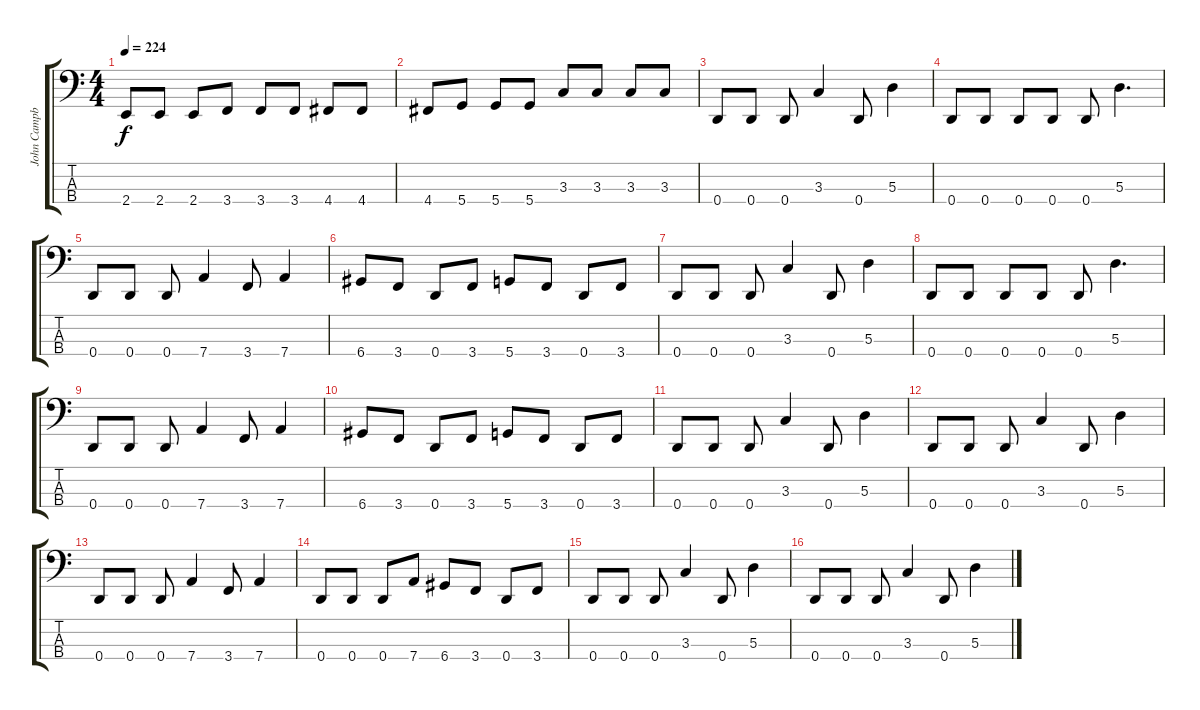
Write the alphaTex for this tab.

\track ("John Campbell - Bass Guitar" "John Campb") {instrument electricbasspick}
\staff {score tabs}
\tuning (G2 D2 A1 D1) {hide}
\ts (4 4)
\tempo 224
\clef f4
\ks c
2.4.8{dy f} 2.4.8 2.4.8 3.4.8 3.4.8 3.4.8 4.4.8 4.4.8 |
4.4.8 5.4.8 5.4.8 5.4.8 3.3.8 3.3.8 3.3.8 3.3.8 |
0.4.8 0.4.8 0.4.8 3.3.4 0.4.8 5.3.4 |
0.4.8 0.4.8 0.4.8 0.4.8 0.4.8 5.3.4{d} |
0.4.8 0.4.8 0.4.8 7.4.4 3.4.8 7.4.4 |
6.4.8 3.4.8 0.4.8 3.4.8 5.4.8 3.4.8 0.4.8 3.4.8 |
0.4.8 0.4.8 0.4.8 3.3.4 0.4.8 5.3.4 |
0.4.8 0.4.8 0.4.8 0.4.8 0.4.8 5.3.4{d} |
0.4.8 0.4.8 0.4.8 7.4.4 3.4.8 7.4.4 |
6.4.8 3.4.8 0.4.8 3.4.8 5.4.8 3.4.8 0.4.8 3.4.8 |
0.4.8 0.4.8 0.4.8 3.3.4 0.4.8 5.3.4 |
0.4.8 0.4.8 0.4.8 3.3.4 0.4.8 5.3.4 |
0.4.8 0.4.8 0.4.8 7.4.4 3.4.8 7.4.4 |
0.4.8 0.4.8 0.4.8 7.4.8 6.4.8 3.4.8 0.4.8 3.4.8 |
0.4.8 0.4.8 0.4.8 3.3.4 0.4.8 5.3.4 |
0.4.8 0.4.8 0.4.8 3.3.4 0.4.8 5.3.4
